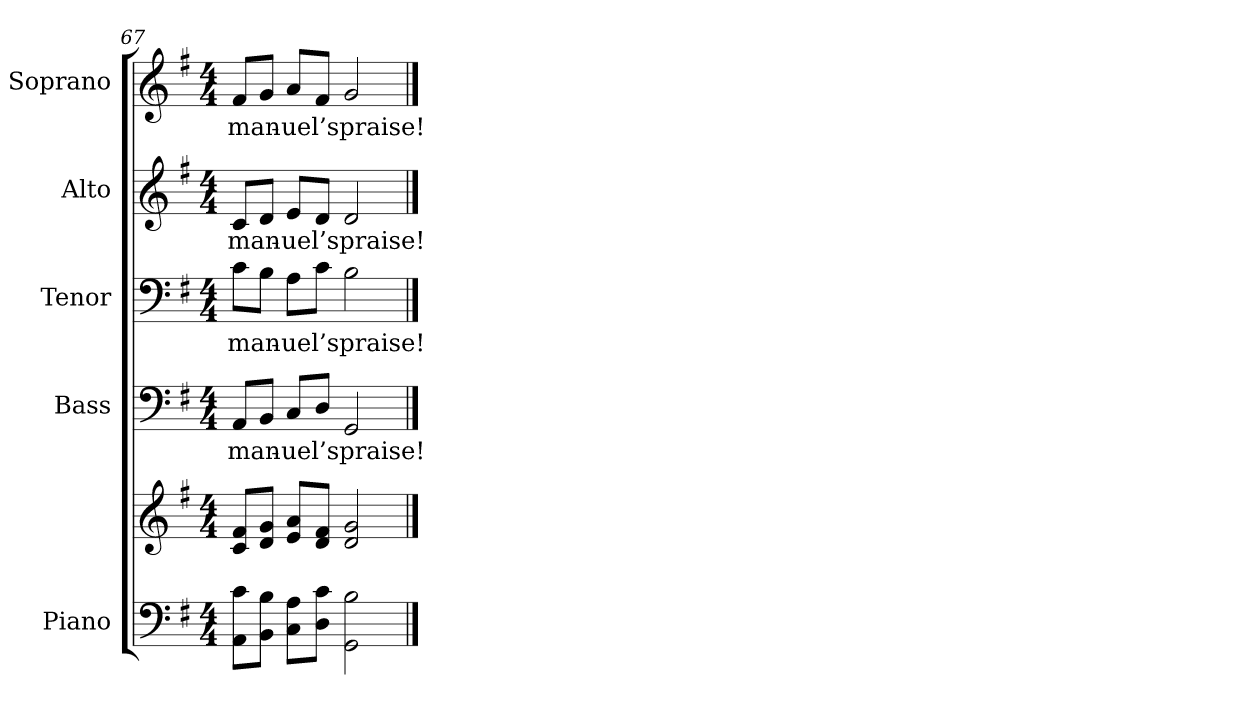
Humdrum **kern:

**kern	**kern	**kern	**text	**kern	**text	**kern	**text	**kern	**text
*part5	*part5	*part4	*part4	*part3	*part3	*part2	*part2	*part1	*part1
*staff6	*staff5	*staff4	*staff4	*staff3	*staff3	*staff2	*staff2	*staff1	*staff1
*I"Piano	*	*I"Bass	*	*I"Tenor	*	*I"Alto	*	*I"Soprano	*
*I'Pno.	*	*I'B.	*	*I'T.	*	*I'A.	*	*I'S.	*
!!LO:PB:g=z
*clefF4	*clefG2	*clefF4	*	*clefF4	*	*clefG2	*	*clefG2	*
*k[f#]	*k[f#]	*k[f#]	*	*k[f#]	*	*k[f#]	*	*k[f#]	*
*G:	*G:	*G:	*	*G:	*	*G:	*	*G:	*
*M4/4	*M4/4	*M4/4	*	*M4/4	*	*M4/4	*	*M4/4	*
=67	=67	=67	=67	=67	=67	=67	=67	=67	=67
!	!	!	!LO:LY:b:color=#000000	!	!	!	!	!	!
!	!	!	!	!	!LO:LY:b:color=#000000	!	!	!	!
!	!	!	!	!	!	!	!LO:LY:b:color=#000000	!	!
!	!	!	!	!	!	!	!	!	!LO:LY:b:color=#000000
8AAi\ 8ciL	8ci/ 8f#iL	8AAi/L	-man-	8ci\L	-man-	8ci/L	-man-	8f#i/L	-man-
8BBi\ 8BiJ	8di/ 8giJ	8BBi/J	.	8Bi\J	.	8di/J	.	8gi/J	.
!	!	!	!LO:LY:b:color=#000000	!	!	!	!	!	!
!	!	!	!	!	!LO:LY:b:color=#000000	!	!	!	!
!	!	!	!	!	!	!	!LO:LY:b:color=#000000	!	!
!	!	!	!	!	!	!	!	!	!LO:LY:b:color=#000000
8Ci\ 8AiL	8ei/ 8aiL	8Ci/L	-uel’s	8Ai\L	-uel’s	8ei/L	-uel’s	8ai/L	-uel’s
8Di\ 8ciJ	8di/ 8f#iJ	8Di/J	.	8ci\J	.	8di/J	.	8f#i/J	.
!	!	!	!LO:LY:b:color=#000000	!	!	!	!	!	!
!	!	!	!	!	!LO:LY:b:color=#000000	!	!	!	!
!	!	!	!	!	!	!	!LO:LY:b:color=#000000	!	!
!	!	!	!	!	!	!	!	!	!LO:LY:b:color=#000000
2GGi\ 2Bi	2di/ 2gi	2GGi/	praise!	2Bi\	praise!	2di/	praise!	2gi/	praise!
==	==	==	==	==	==	==	==	==	==
*-	*-	*-	*-	*-	*-	*-	*-	*-	*-
